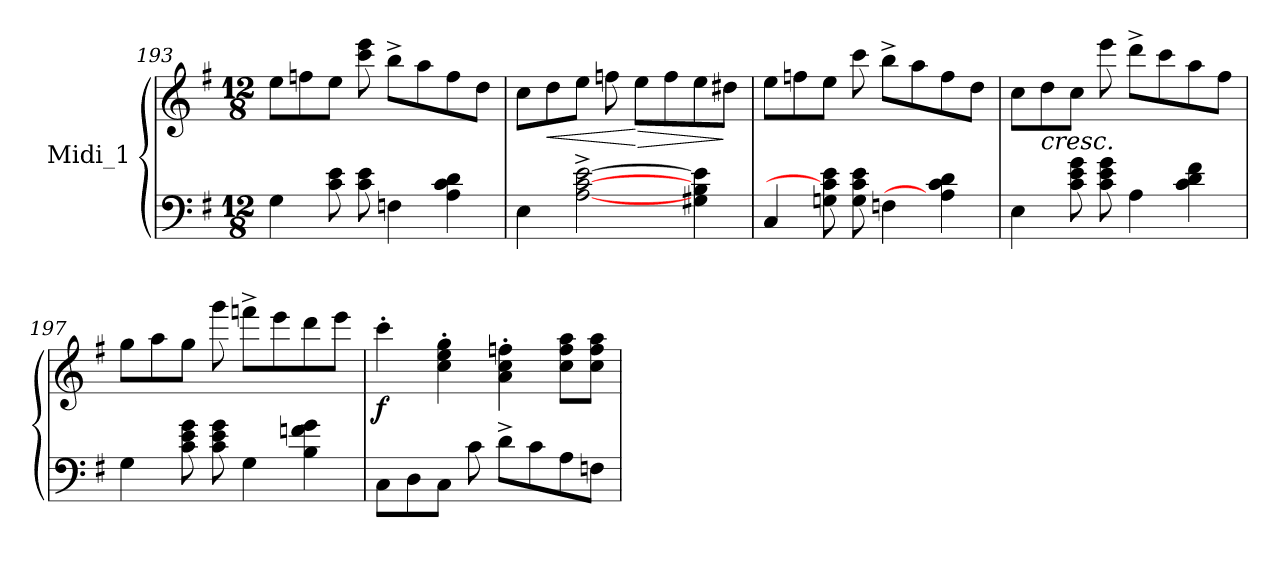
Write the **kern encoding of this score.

**kern	**kern	**dynam
*part1	*part1	*part1
*staff2	*staff1	*staff1/2
*I"Midi_1	*	*
!!LO:LB:g=z
*clefF4	*clefG2	*
*k[f#]	*k[f#]	*
*G:	*G:	*
*M12/8	*M12/8	*
=193	=193	=193
4G\	8ee\L	.
.	8ffn\	.
8c\ 8e\	8ee\J	.
8c\ 8e\	8ccc\ 8eee\	.
4Fn\	8bb^\L	.
.	8aa\	.
4A\ 4c\ 4d\	8ff\	.
.	8dd\J	.
!!LO:LB:g=z
=194	=194	=194
4E\	8cc\L	.
!	!	!LO:HP:b
.	8dd\	<
[2A\^ [2c\^ [2e\^	8ee\J	.
.	8ffn\	.
!	!	!LO:HP:n=1:b
.	8ee\L	[ >
.	8ff\	.
4G#X\ 4B\ 4e\]	8ee\	.
.	8dd#X\J	]
=195	=195	=195
4C/	8ee\L	.
.	8ffn\	.
8Gni\ 8c\] 8e\	8ee\J	.
8G\ 8c\ 8e\	8ccc\	.
4Fn\	8bb^\L	.
.	8aa\	.
4A\] 4c\ 4d\	8ff\	.
.	8dd\J	.
=196	=196	=196
4E\	8cc\L	.
!	!LO:TX:b:i:t=cresc.	!
.	8dd\	.
8c\ 8e\ 8g\	8cc\J	.
8c\ 8e\ 8g\	8eee\	.
4A\	8ddd^\L	.
.	8ccc\	.
4c\ 4d\ 4f#i\	8aa\	.
.	8ff#i\J	.
=197	=197	=197
4G\	8gg\L	.
.	8aa\	.
8c\ 8e\ 8g\	8gg\J	.
8c\ 8e\ 8g\	8ggg\	.
4G\	8fffn^\L	.
.	8eee\	.
4B\ 4fn\ 4g\	8ddd\	.
.	8eee\J	.
!!LO:LB:g=z
=198	=198	=198
!	!	!LO:DY:b
8C\L	4ccc'\	f
8D\	.	.
8C\J	4cc\' 4ee\' 4gg\'	.
8c\	.	.
8d^\L	4a\' 4cc\' 4ffn\'	.
8c\	.	.
8A\	8cc\ 8ff\ 8aa\L	.
8Fn\J	8cc\ 8ff\ 8aa\J	.
=	=	=
*-	*-	*-
